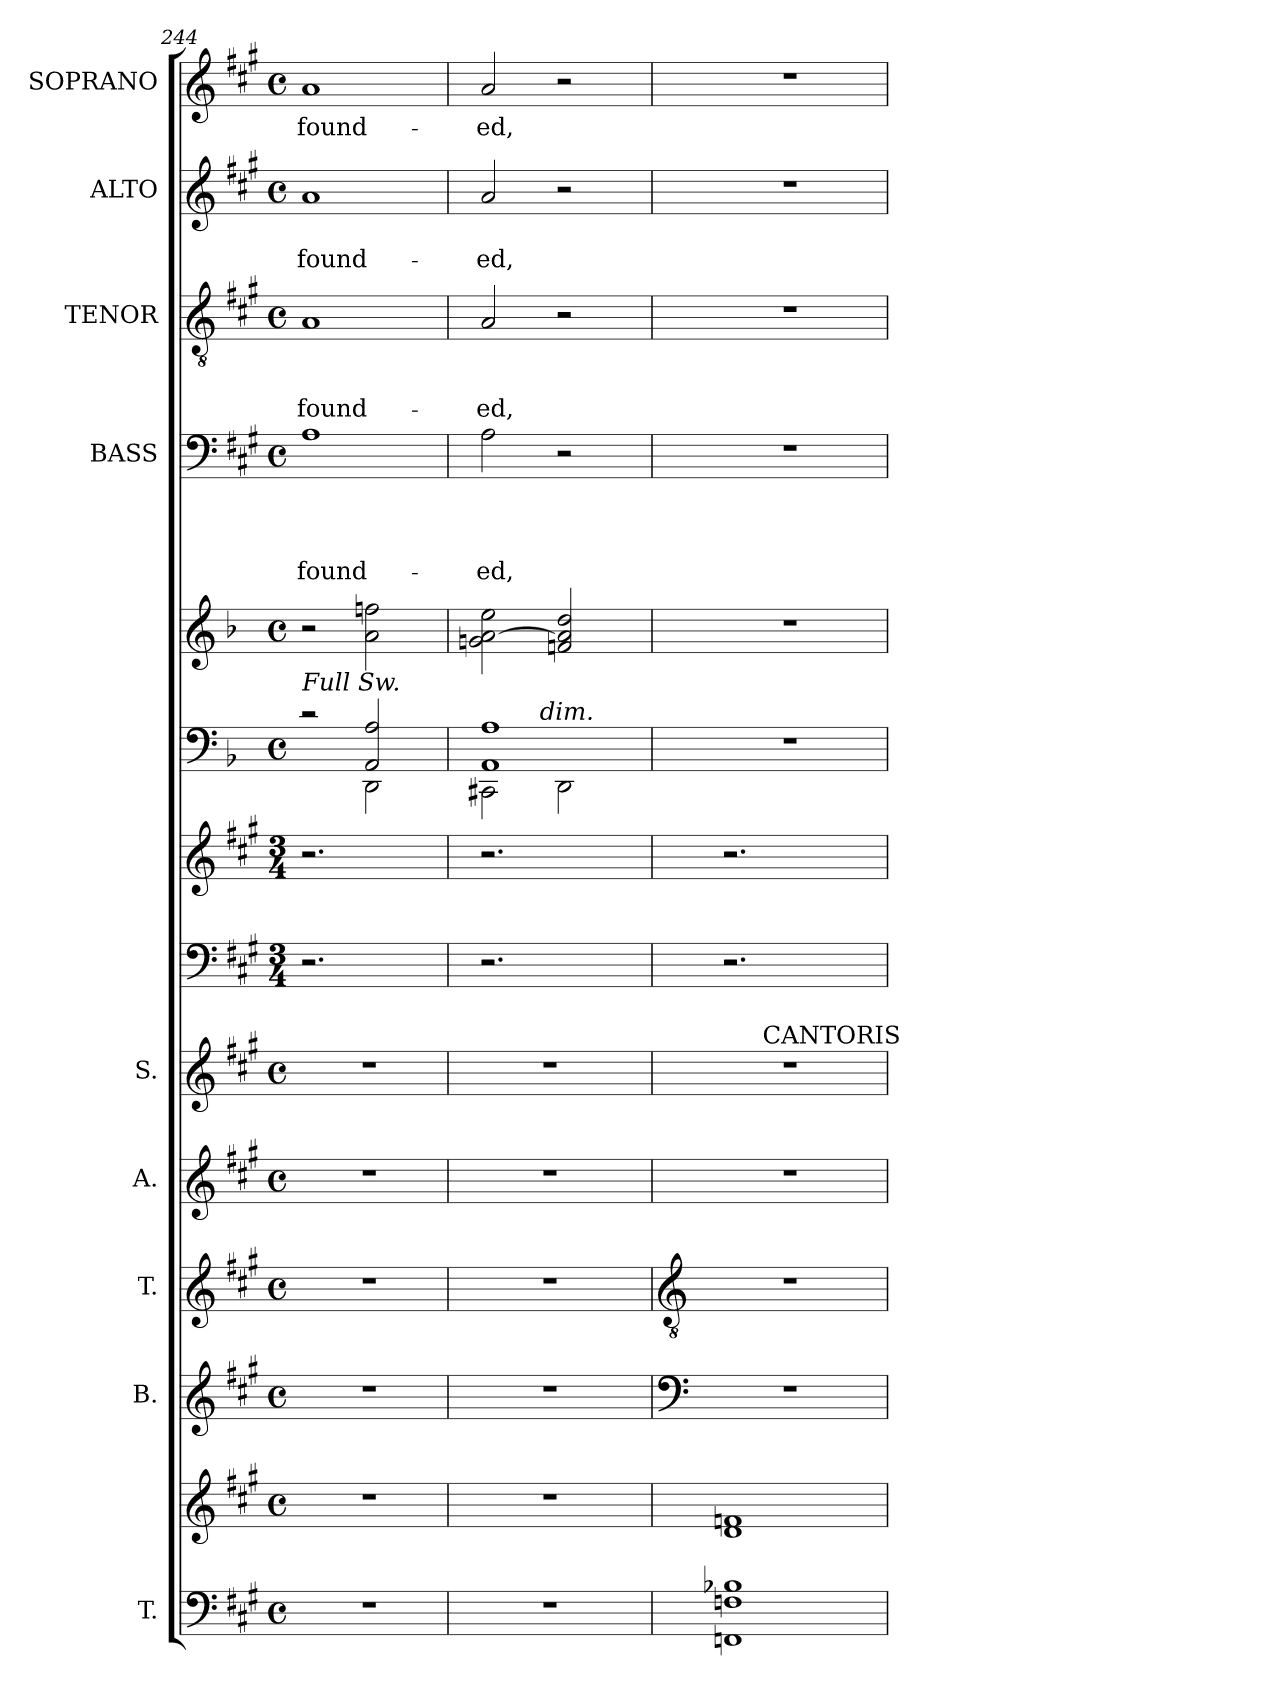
**kern	**kern	**kern	**kern	**kern	**kern	**kern	**kern	**kern	**kern	**kern	**text	**text	**text	**text	**kern	**text	**text	**text	**kern	**text	**text	**kern	**text
*part13	*part13	*part12	*part11	*part10	*part9	*part8	*part7	*part6	*part5	*part4	*part4	*part4	*part4	*part4	*part3	*part3	*part3	*part3	*part2	*part2	*part2	*part1	*part1
*staff14	*staff13	*staff12	*staff11	*staff10	*staff9	*staff8	*staff7	*staff6	*staff5	*staff4	*staff4	*staff4	*staff4	*staff4	*staff3	*staff3	*staff3	*staff3	*staff2	*staff2	*staff2	*staff1	*staff1
*I"T.	*	*I"B.	*I"T.	*I"A.	*I"S.	*	*	*	*	*I"BASS	*	*	*	*	*I"TENOR	*	*	*	*I"ALTO	*	*	*I"SOPRANO	*
*	*	*	*	*	*	*	*	*	*	*I'B.	*	*	*	*	*I'T.	*	*	*	*I'A.	*	*	*I'S.	*
*clefF4	*clefG2	*clefG2	*clefG2	*clefG2	*clefG2	*clefF4	*clefG2	*clefF4	*clefG2	*clefF4	*	*	*	*	*clefGv2	*	*	*	*clefG2	*	*	*clefG2	*
*k[f#c#g#]	*k[f#c#g#]	*k[f#c#g#]	*k[f#c#g#]	*k[f#c#g#]	*k[f#c#g#]	*k[f#c#g#]	*k[f#c#g#]	*k[b-]	*k[b-]	*k[f#c#g#]	*	*	*	*	*k[f#c#g#]	*	*	*	*k[f#c#g#]	*	*	*k[f#c#g#]	*
*A:	*A:	*A:	*A:	*A:	*A:	*A:	*A:	*F:	*F:	*A:	*	*	*	*	*A:	*	*	*	*A:	*	*	*A:	*
*M4/4	*M4/4	*M4/4	*M4/4	*M4/4	*M4/4	*M3/4	*M3/4	*M4/4	*M4/4	*M4/4	*	*	*	*	*M4/4	*	*	*	*M4/4	*	*	*M4/4	*
*met(c)	*met(c)	*met(c)	*met(c)	*met(c)	*met(c)	*	*	*met(c)	*met(c)	*met(c)	*	*	*	*	*met(c)	*	*	*	*met(c)	*	*	*met(c)	*
=244	=244	=244	=244	=244	=244	=244	=244	=244	=244	=244	=244	=244	=244	=244	=244	=244	=244	=244	=244	=244	=244	=244	=244
*	*	*	*	*	*	*	*	*^	*	*	*	*	*	*	*	*	*	*	*	*	*	*	*
!	!	!	!	!	!	!	!	!LO:TX:a:i:t=Full Sw.	!	!	!	!	!	!	!	!	!	!	!	!	!	!	!	!
!	!	!	!	!	!	!	!	!	!	!	!	!	!	!	!LO:LY:b	!	!	!	!LO:LY:b	!	!	!LO:LY:b	!	!LO:LY:b
1r	1r	1r	1r	1r	1r	2.r	2.r	2rc	2ryy	2r	1A	.	.	.	-found-	1A	.	.	-found-	1a	.	-found-	1a	-found-
.	.	.	.	.	.	.	.	2AA/ 2A/	2DD\	2a\ 2ffn\	.	.	.	.	.	.	.	.	.	.	.	.	.	.
.	.	.	.	.	.	4ryy	4ryy	.	.	.	.	.	.	.	.	.	.	.	.	.	.	.	.	.
=245	=245	=245	=245	=245	=245	=245	=245	=245	=245	=245	=245	=245	=245	=245	=245	=245	=245	=245	=245	=245	=245	=245	=245	=245
!	!	!	!	!	!	!	!	!	!	!	!	!	!	!	!LO:LY:b	!	!	!	!LO:LY:b	!	!	!LO:LY:b	!	!LO:LY:b
*	*	*	*	*	*	*	*	*	*^	*	*	*	*	*	*	*	*	*	*	*	*	*	*	*
1r	1r	1r	1r	1r	1r	2.r	2.r	1AA 1A	2CC#X\	4..ryy	2gn\ [>2a\ 2ee\	2A\	.	.	.	-ed,	2A/	.	.	-ed,	2a/	.	-ed,	2a/	-ed,
!	!	!	!	!	!	!	!	!	!	!LO:TX:a:i:t=dim.	!	!	!	!	!	!	!	!	!	!	!	!	!	!	!
.	.	.	.	.	.	.	.	.	.	2ryy	.	.	.	.	.	.	.	.	.	.	.	.	.	.	.
.	.	.	.	.	.	.	.	.	2DD\	.	2fn/ 2a/] 2dd/	2r	.	.	.	.	2r	.	.	.	2r	.	.	2r	.
.	.	.	.	.	.	4ryy	4ryy	.	.	.	.	.	.	.	.	.	.	.	.	.	.	.	.	.	.
.	.	.	.	.	.	.	.	.	.	16ryy	.	.	.	.	.	.	.	.	.	.	.	.	.	.	.
*	*	*	*	*	*	*	*	*v	*v	*v	*	*	*	*	*	*	*	*	*	*	*	*	*	*	*
!!LO:PB:g=z
=246	=246	=246	=246	=246	=246	=246	=246	=246	=246	=246	=246	=246	=246	=246	=246	=246	=246	=246	=246	=246	=246	=246	=246
*	*	*clefF4	*clefGv2	*	*	*	*	*	*	*	*	*	*	*	*	*	*	*	*	*	*	*	*
*	*	*	*	*	*^	*	*	*	*	*	*	*	*	*	*	*	*	*	*	*	*	*	*
1FFn 1Fn 1B-X	1d 1fn	1r	1r	1r	1r	8..ryy	2.r	2.r	1r	1r	1r	.	.	.	.	1r	.	.	.	1r	.	.	1r	.
!	!	!	!	!	!	!LO:TX:a:t=CANTORIS	!	!	!	!	!	!	!	!	!	!	!	!	!	!	!	!	!	!
.	.	.	.	.	.	2ryy	.	.	.	.	.	.	.	.	.	.	.	.	.	.	.	.	.	.
.	.	.	.	.	.	4ryy	.	.	.	.	.	.	.	.	.	.	.	.	.	.	.	.	.	.
.	.	.	.	.	.	.	4ryy	4ryy	.	.	.	.	.	.	.	.	.	.	.	.	.	.	.	.
.	.	.	.	.	.	32ryy	.	.	.	.	.	.	.	.	.	.	.	.	.	.	.	.	.	.
*	*	*	*	*	*v	*v	*	*	*	*	*	*	*	*	*	*	*	*	*	*	*	*	*	*
=	=	=	=	=	=	=	=	=	=	=	=	=	=	=	=	=	=	=	=	=	=	=	=
*-	*-	*-	*-	*-	*-	*-	*-	*-	*-	*-	*-	*-	*-	*-	*-	*-	*-	*-	*-	*-	*-	*-	*-
